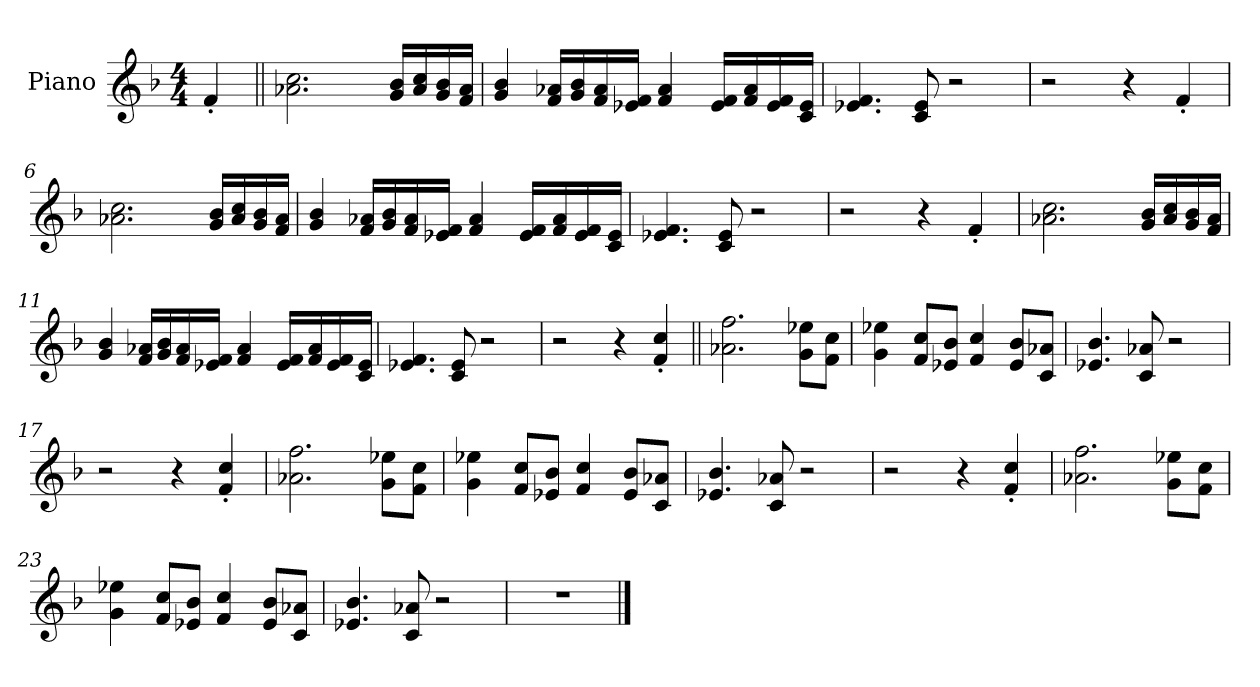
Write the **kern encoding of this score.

**kern
*part1
*staff1
*I"Piano
*I'Pno.
*clefG2
*k[b-]
*M4/4
=1
4f'/
=2||
2.a-X\ 2.cc\
16g/ 16b-/LL
16a-/ 16cc/
16g/ 16b-/
16f/ 16a-/JJ
=3
4g/ 4b-/
16f/ 16a-X/LL
16g/ 16b-/
16f/ 16a-/
16e-X/ 16f/JJ
4f/ 4a-/
16e-/ 16f/LL
16f/ 16a-/
16e-/ 16f/
16c/ 16e-/JJ
=4
4.e-X/ 4.f/
8c/ 8e-/
2r
=5
2r
4r
4f'/
!!LO:LB:g=z
=6
2.a-X\ 2.cc\
16g/ 16b-/LL
16a-/ 16cc/
16g/ 16b-/
16f/ 16a-/JJ
=7
4g/ 4b-/
16f/ 16a-X/LL
16g/ 16b-/
16f/ 16a-/
16e-X/ 16f/JJ
4f/ 4a-/
16e-/ 16f/LL
16f/ 16a-/
16e-/ 16f/
16c/ 16e-/JJ
=8
4.e-X/ 4.f/
8c/ 8e-/
2r
=9
2r
4r
4f'/
!!LO:LB:g=z
=10
2.a-X\ 2.cc\
16g/ 16b-/LL
16a-/ 16cc/
16g/ 16b-/
16f/ 16a-/JJ
=11
4g/ 4b-/
16f/ 16a-X/LL
16g/ 16b-/
16f/ 16a-/
16e-X/ 16f/JJ
4f/ 4a-/
16e-/ 16f/LL
16f/ 16a-/
16e-/ 16f/
16c/ 16e-/JJ
=12
4.e-X/ 4.f/
8c/ 8e-/
2r
=13
2r
4r
4f/' 4cc/'
!!LO:LB:g=z
=14||
2.a-X\ 2.ff\
8g\ 8ee-X\L
8f\ 8cc\J
=15
4g\ 4ee-X\
8f/ 8cc/L
8e-X/ 8b-/J
4f/ 4cc/
8e-/ 8b-/L
8c/ 8a-X/J
=16
4.e-X/ 4.b-/
8c/ 8a-X/
2r
=17
2r
4r
4f/' 4cc/'
!!LO:LB:g=z
=18
2.a-X\ 2.ff\
8g\ 8ee-X\L
8f\ 8cc\J
=19
4g\ 4ee-X\
8f/ 8cc/L
8e-X/ 8b-/J
4f/ 4cc/
8e-/ 8b-/L
8c/ 8a-X/J
=20
4.e-X/ 4.b-/
8c/ 8a-X/
2r
=21
2r
4r
4f/' 4cc/'
!!LO:LB:g=z
=22
2.a-X\ 2.ff\
8g\ 8ee-X\L
8f\ 8cc\J
=23
4g\ 4ee-X\
8f/ 8cc/L
8e-X/ 8b-/J
4f/ 4cc/
8e-/ 8b-/L
8c/ 8a-X/J
=24
4.e-X/ 4.b-/
8c/ 8a-X/
2r
=25
1r
==
*-
